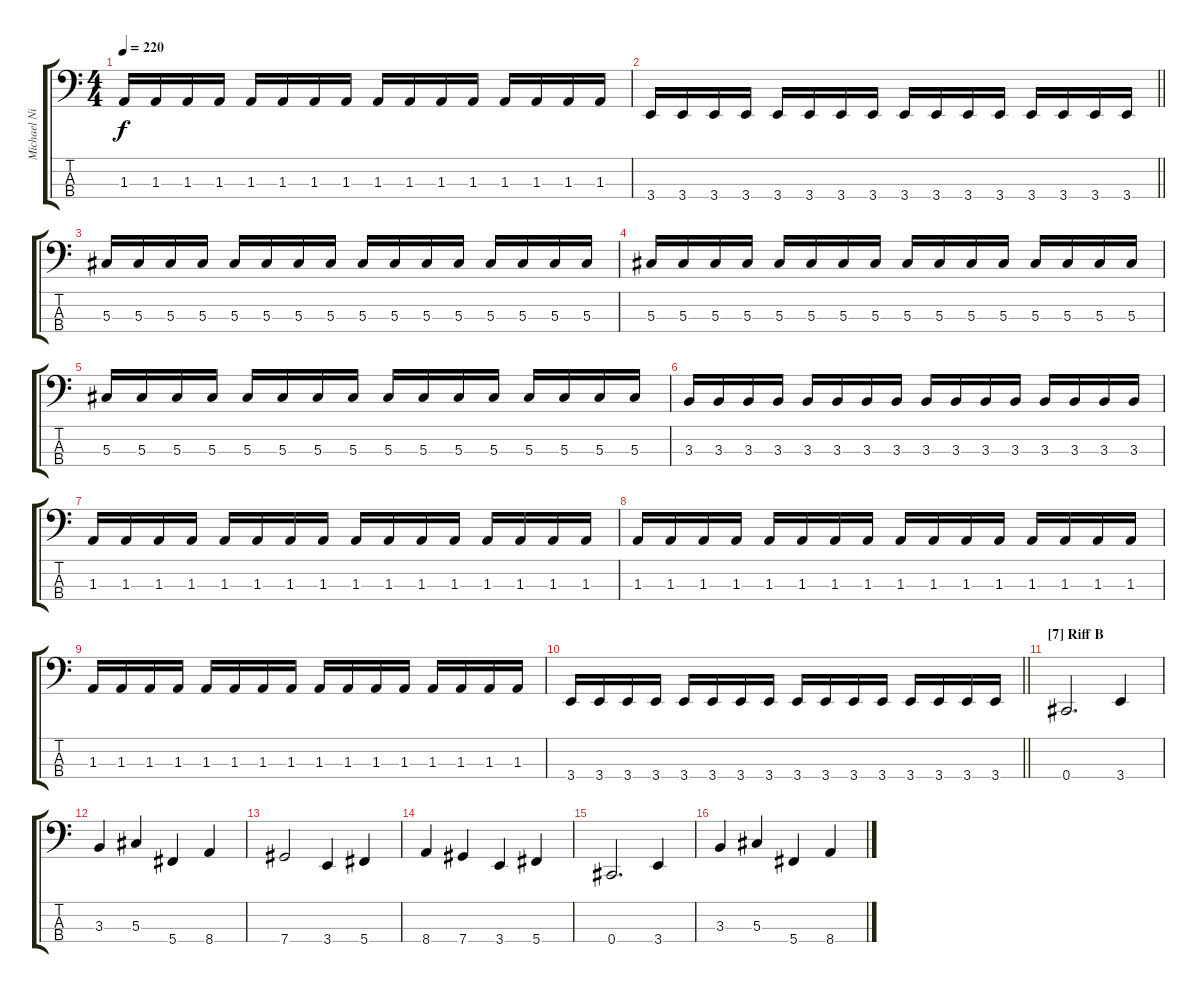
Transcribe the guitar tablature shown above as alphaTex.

\track ("Michael Nicklasson" "Michael Ni") {instrument electricbassfinger}
\staff {score tabs}
\tuning (Gb2 Db2 Ab1 Db1) {hide}
\ts (4 4)
\tempo 220
\clef f4
\ks c
1.3.16{dy f} 1.3.16 1.3.16 1.3.16 1.3.16 1.3.16 1.3.16 1.3.16 1.3.16 1.3.16 1.3.16 1.3.16 1.3.16 1.3.16 1.3.16 1.3.16 |
\barLineRight lightlight
3.4.16 3.4.16 3.4.16 3.4.16 3.4.16 3.4.16 3.4.16 3.4.16 3.4.16 3.4.16 3.4.16 3.4.16 3.4.16 3.4.16 3.4.16 3.4.16 |
5.3.16 5.3.16 5.3.16 5.3.16 5.3.16 5.3.16 5.3.16 5.3.16 5.3.16 5.3.16 5.3.16 5.3.16 5.3.16 5.3.16 5.3.16 5.3.16 |
5.3.16 5.3.16 5.3.16 5.3.16 5.3.16 5.3.16 5.3.16 5.3.16 5.3.16 5.3.16 5.3.16 5.3.16 5.3.16 5.3.16 5.3.16 5.3.16 |
5.3.16 5.3.16 5.3.16 5.3.16 5.3.16 5.3.16 5.3.16 5.3.16 5.3.16 5.3.16 5.3.16 5.3.16 5.3.16 5.3.16 5.3.16 5.3.16 |
3.3.16 3.3.16 3.3.16 3.3.16 3.3.16 3.3.16 3.3.16 3.3.16 3.3.16 3.3.16 3.3.16 3.3.16 3.3.16 3.3.16 3.3.16 3.3.16 |
1.3.16 1.3.16 1.3.16 1.3.16 1.3.16 1.3.16 1.3.16 1.3.16 1.3.16 1.3.16 1.3.16 1.3.16 1.3.16 1.3.16 1.3.16 1.3.16 |
1.3.16 1.3.16 1.3.16 1.3.16 1.3.16 1.3.16 1.3.16 1.3.16 1.3.16 1.3.16 1.3.16 1.3.16 1.3.16 1.3.16 1.3.16 1.3.16 |
1.3.16 1.3.16 1.3.16 1.3.16 1.3.16 1.3.16 1.3.16 1.3.16 1.3.16 1.3.16 1.3.16 1.3.16 1.3.16 1.3.16 1.3.16 1.3.16 |
\barLineRight lightlight
3.4.16 3.4.16 3.4.16 3.4.16 3.4.16 3.4.16 3.4.16 3.4.16 3.4.16 3.4.16 3.4.16 3.4.16 3.4.16 3.4.16 3.4.16 3.4.16 |
\section ("" "[7] Riff B")
0.4.2{d} 3.4.4 |
3.3.4 5.3.4 5.4.4 8.4.4 |
7.4.2 3.4.4 5.4.4 |
8.4.4 7.4.4 3.4.4 5.4.4 |
0.4.2{d} 3.4.4 |
3.3.4 5.3.4 5.4.4 8.4.4
